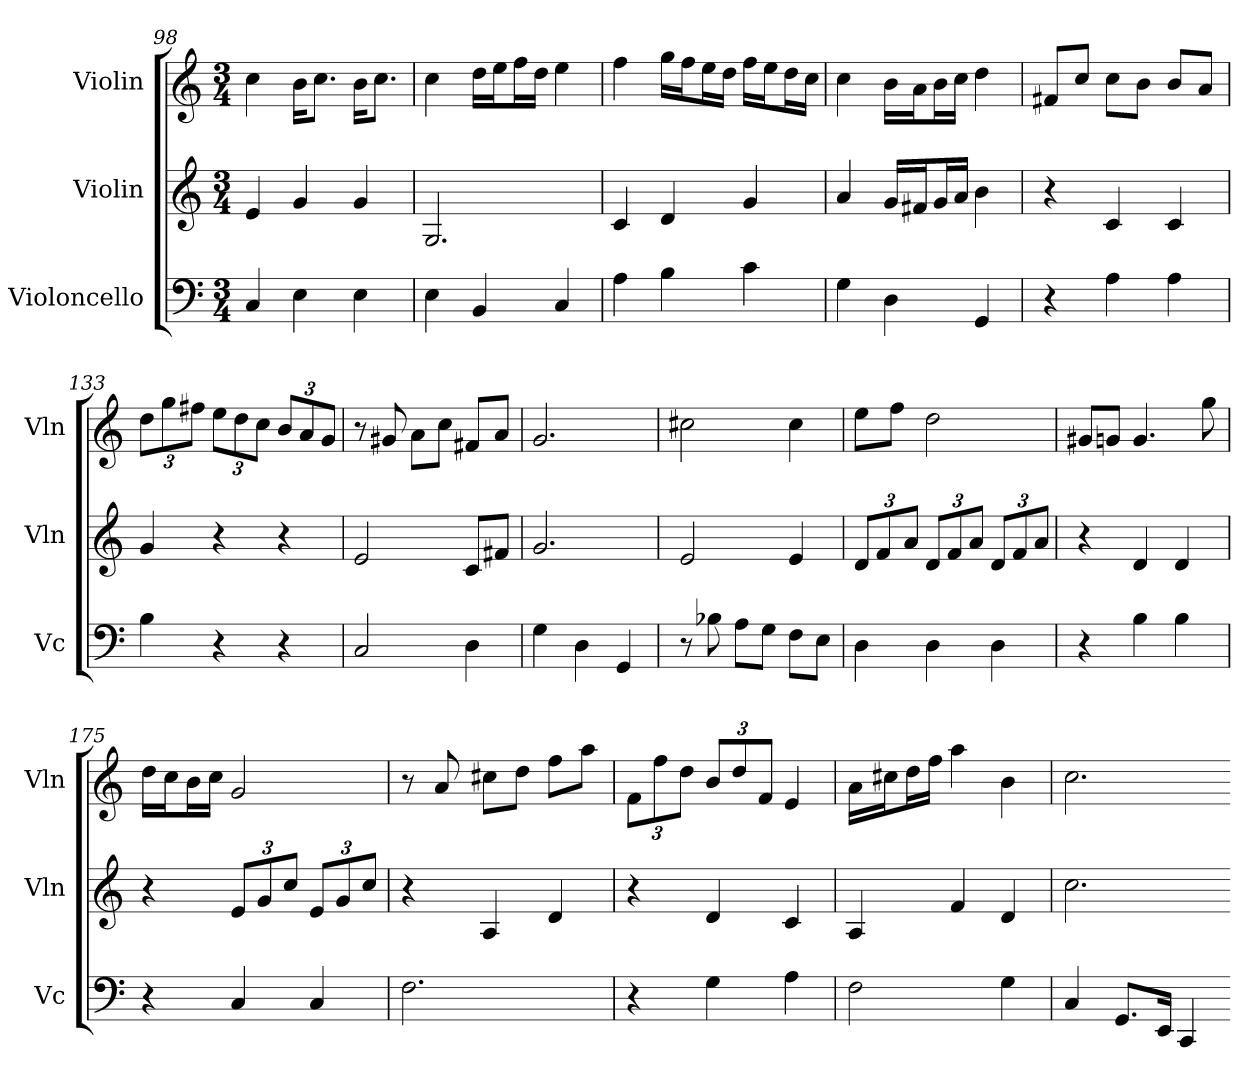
**kern	**kern	**kern
*part3	*part2	*part1
*staff3	*staff2	*staff1
*I"Violoncello	*I"Violin	*I"Violin
*I'Vc	*I'Vln	*I'Vln
*k[]	*k[]	*k[]
*M3/4	*M3/4	*M3/4
*MM120	*MM120	*MM120
=98	=98	=98
4C	4e	4cc
4E	4g	16bKL
.	.	8.ccJ
4E	4g	16bKL
.	.	8.ccJ
=95	=95	=95
4E	2.G	4cc
4BB	.	16ddLL
.	.	16eeJ
.	.	16ffL
.	.	16ddJJ
4C	.	4ee
=171	=171	=171
4A	4c	4ff
4B	4d	16ggLL
.	.	16ffJ
.	.	16eeL
.	.	16ddJJ
4c	4g	16ffLL
.	.	16eeJ
.	.	16ddL
.	.	16ccJJ
=85	=85	=85
4G	4a	4cc
4D	16gLL	16bLL
.	16f#XJ	16aJ
.	16gL	16bL
.	16aJJ	16ccJJ
4GG	4b	4dd
=153	=153	=153
4r	4r	8f#XL
.	.	8ccJ
4A	4c	8ccL
.	.	8bJ
4A	4c	8bL
.	.	8aJ
=133	=133	=133
4B	4g	12ddL
.	.	12gg
.	.	12ff#XJ
4r	4r	12eeL
.	.	12dd
.	.	12ccJ
4r	4r	12bL
.	.	12a
.	.	12gJ
=118	=118	=118
2C	2e	8r
.	.	8g#X
.	.	8aL
.	.	8ccJ
4D	8cL	8f#XL
.	8f#XJ	8aJ
=123	=123	=123
4G	2.g	2.g
4D	.	.
4GG	.	.
=117	=117	=117
8r	2e	2cc#X
8B-X	.	.
8AL	.	.
8GJ	.	.
8FL	4e	4cc#
8EJ	.	.
=176	=176	=176
4D	12dL	8eeL
.	12f	.
.	.	8ffJ
.	12aJ	.
4D	12dL	2dd
.	12f	.
.	12aJ	.
4D	12dL	.
.	12f	.
.	12aJ	.
=7	=7	=7
4r	4r	8g#XL
.	.	8gnJ
4B	4d	4.g
4B	4d	.
.	.	8gg
=175	=175	=175
4r	4r	16ddLL
.	.	16ccJ
.	.	16bL
.	.	16ccJJ
4C	12eL	2g
.	12g	.
.	12ccJ	.
4C	12eL	.
.	12g	.
.	12ccJ	.
=137	=137	=137
2.F	4r	8r
.	.	8a
.	4A	8cc#XL
.	.	8ddJ
.	4d	8ffL
.	.	8aaJ
=160	=160	=160
4r	4r	12fL
.	.	12ff
.	.	12ddJ
4G	4d	12bL
.	.	12dd
.	.	12fJ
4A	4c	4e
=149	=149	=149
2F	4A	16aLL
.	.	16cc#XJ
.	.	16ddL
.	.	16ffJJ
.	4f	4aa
4G	4d	4b
=172	=172	=172
4C	2.cc	2.cc
8.GGL	.	.
16EEJk	.	.
4CC	.	.
=-	=-	=-
*-	*-	*-
